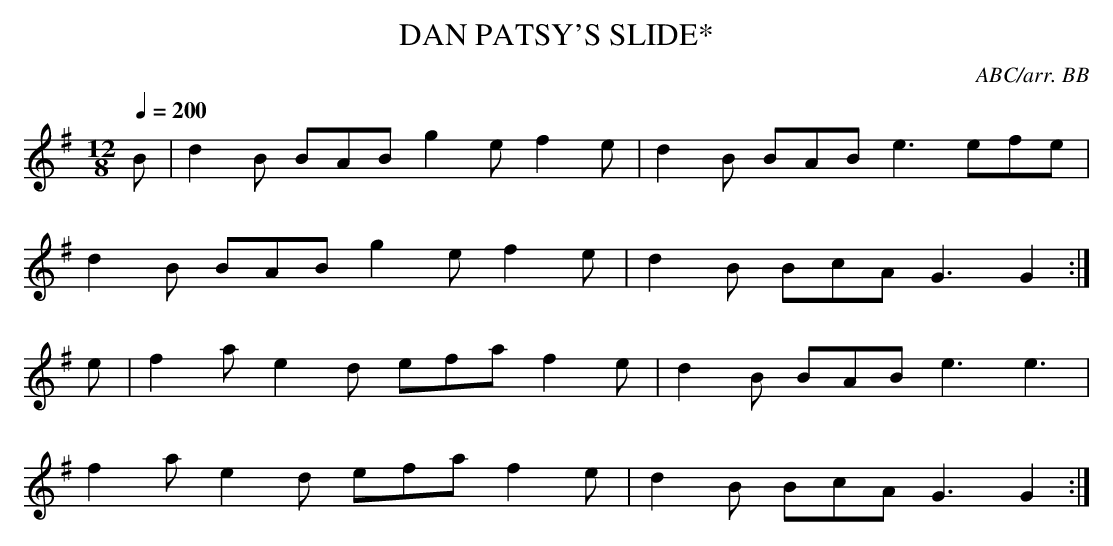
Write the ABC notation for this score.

X:1
T:DAN PATSY'S SLIDE*
C:ABC/arr. BB
Q:1/4=200
L:1/8
M:12/8
K:G
B|d2B BAB g2e f2e|d2B BAB e3 efe|
d2B BAB g2e f2e|d2B BcA G3 G2:|
e|f2a e2d efa f2e|d2B BAB e3 e3|
f2a e2d efa f2e|d2B BcA G3 G2:|
